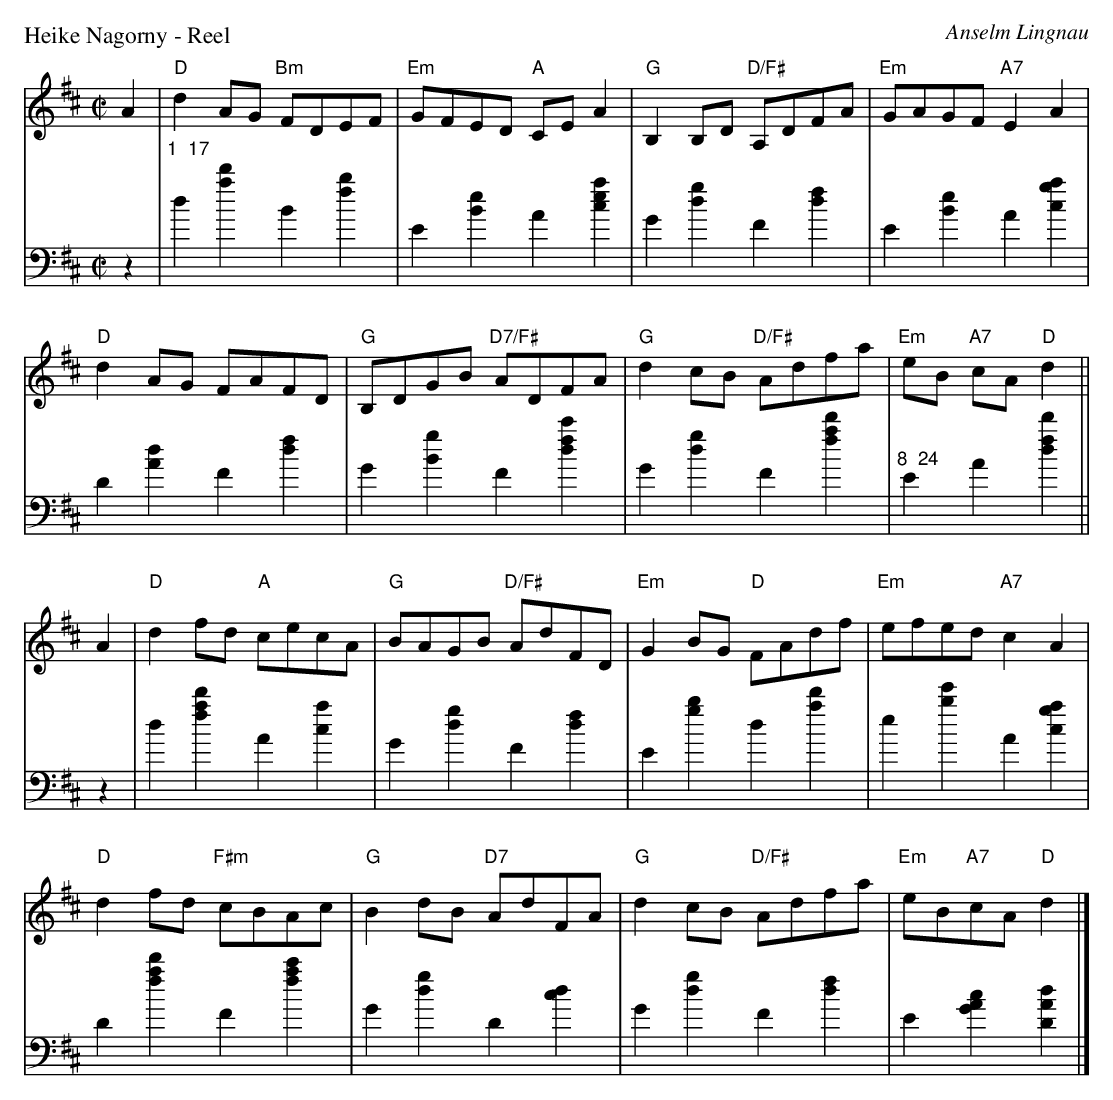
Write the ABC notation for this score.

X:1
P:Heike Nagorny - Reel
C:Anselm Lingnau
M:C|
K:D
V:Rh clef=treble staves=2 brace=2
V:Lh clef=bass
[V:Rh] A2|"D"d2 AG "Bm"FDEF       |"Em"GFED "A"CE A2  |\
[V:Lh] z2|"1  17"d2[a2d'2]B2[f2b2]|E2[B2e2] A2[c2e2a2]|\
[V:Rh]    "G"B,2 B,D "D/F#"A,DFA|"Em"GAGF "A7"E2 A2 |
[V:Lh]    G2[d2g2]   F2[d2f2]   |E2[B2e2] A2[c2g2a2]|
[V:Rh]    "D"d2 AG FAFD    |"G"B,DGB "D7/F#"ADFA|\
[V:Lh]    D2[A2d2] F2[d2f2]|G2[B2g2] F2[d2f2c'2]|\
[V:Rh]    "G"d2 cB "D/F#"Adfa |"Em"eB    "A7"cA "D"d2||
[V:Lh]    G2[d2g2] F2[f2a2d'2]|"8  24"E2  A2[d2f2d'2]||
[V:Rh] A2|"D"d2 fd   "A"cecA |"G"BAGB "D/F#"AdFD|\
[V:Lh] z2|d2[f2a2d'2]A2[c2a2]|G2[d2g2]F2[d2f2]  |\
[V:Rh]    "Em"G2 BG "D"FAdf  |"Em"efed "A7"c2 A2  |
[V:Lh]    E2[g2b2]  d2[a2d'2]|e2[b2e'2] A2[c2g2a2]|
[V:Rh]    "D"d2 fd "F#m"cBAc    |"G"B2 dB "D7"AdFA|\
[V:Lh]    D2[f2a2d'2]F2[f2a2c'2]|G2[d2g2] D2[c2d2]|\
[V:Rh]    "G"d2 cB "D/F#"Adfa|"Em"eB"A7"cA "D"d2 |]
[V:Lh]    G2[d2g2] F2 [d2f2] |E2 [G2A2c2][D2A2d2]|]
